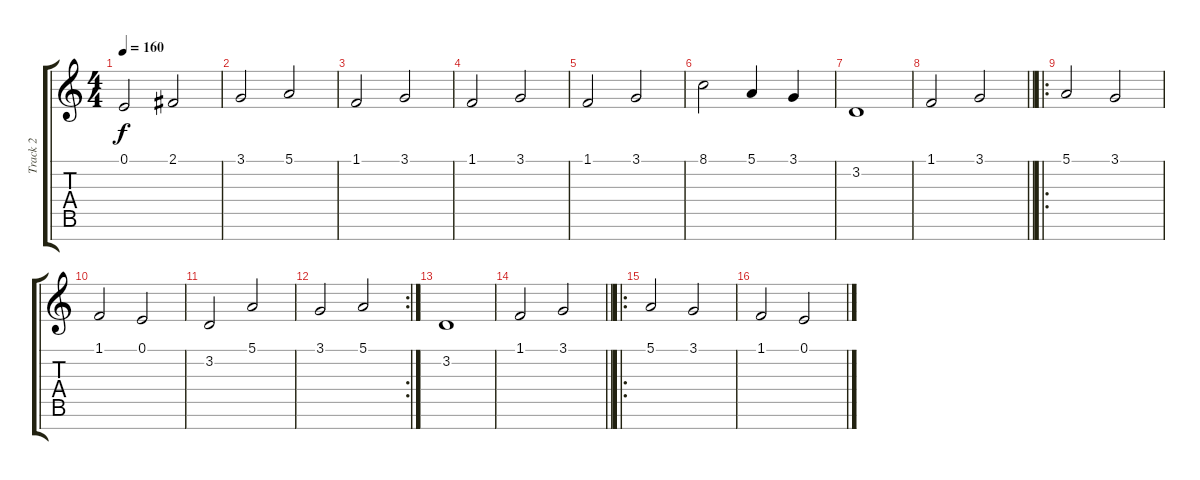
\track ("Track 2" "Track 2") {instrument cello}
\staff {score tabs}
\tuning (E4 B3 G3 D3 A2 E2 B1) {hide}
\ts (4 4)
\tempo 160
\clef g2
\ks c
0.1.2{dy f} 2.1.2 |
3.1.2 5.1.2 |
1.1.2 3.1.2 |
1.1.2 3.1.2 |
1.1.2 3.1.2 |
8.1.2 5.1.4 3.1.4 |
3.2.1 |
\barLineRight lightlight
1.1.2 3.1.2 |
\ro
5.1.2 3.1.2 |
1.1.2 0.1.2 |
3.2.2 5.1.2 |
\rc 2
3.1.2 5.1.2 |
3.2.1 |
\barLineRight lightlight
1.1.2 3.1.2 |
\ro
5.1.2 3.1.2 |
1.1.2 0.1.2
